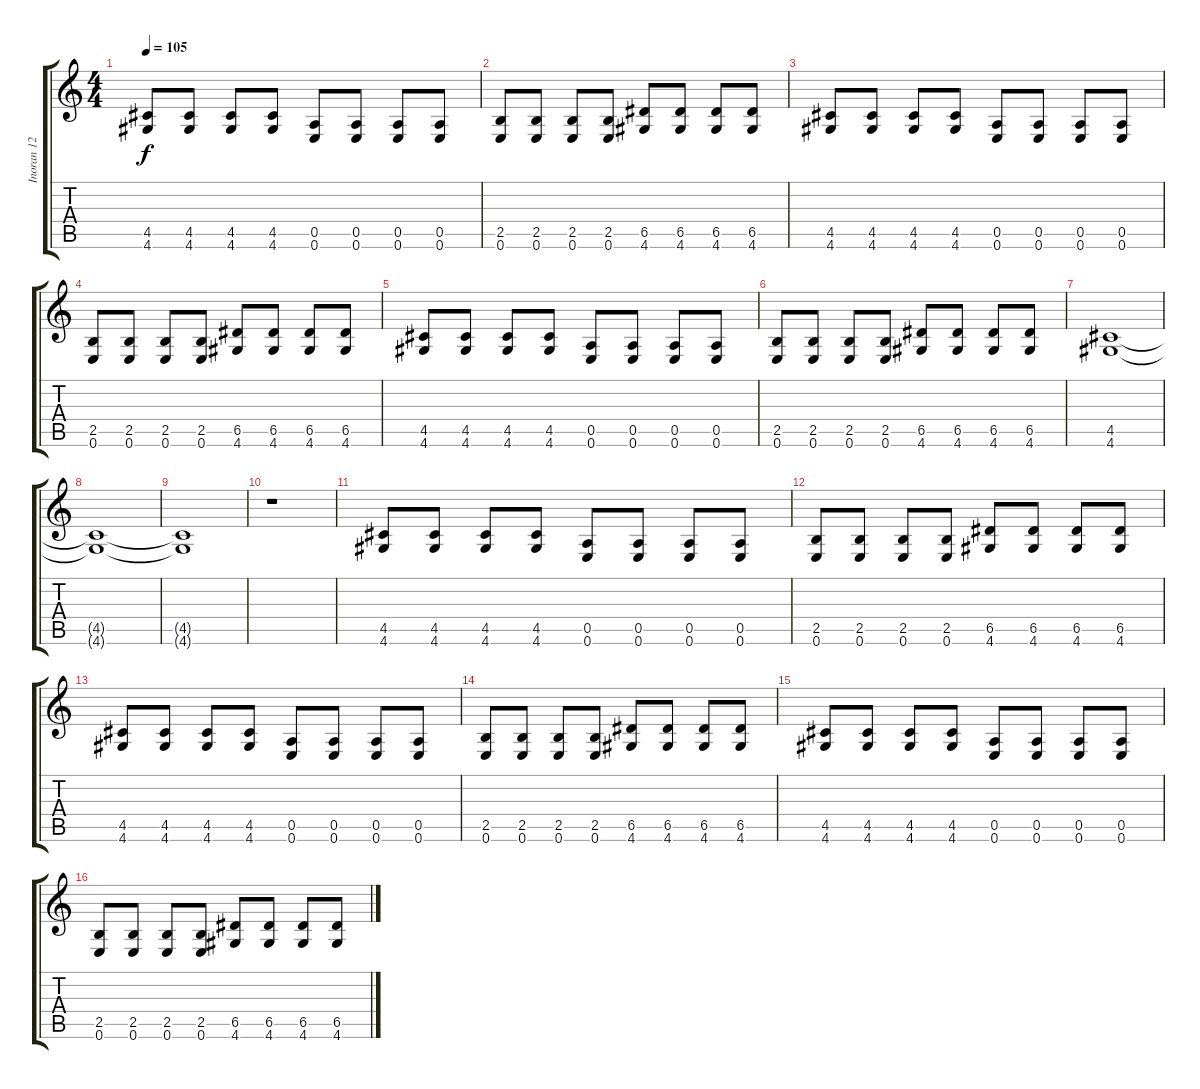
\track ("Inoran 12 String" "Inoran 12 ") {instrument distortionguitar}
\staff {score tabs}
\tuning (E4 B3 G3 D3 A2 E2) {hide}
\ts (4 4)
\tempo 105
\clef g2
\ks c
(4.5 4.6).8{dy f} (4.5 4.6).8 (4.5 4.6).8 (4.5 4.6).8 (0.5 0.6).8 (0.5 0.6).8 (0.5 0.6).8 (0.5 0.6).8 |
(2.5 0.6).8 (2.5 0.6).8 (2.5 0.6).8 (2.5 0.6).8 (6.5 4.6).8 (6.5 4.6).8 (6.5 4.6).8 (6.5 4.6).8 |
(4.5 4.6).8 (4.5 4.6).8 (4.5 4.6).8 (4.5 4.6).8 (0.5 0.6).8 (0.5 0.6).8 (0.5 0.6).8 (0.5 0.6).8 |
(2.5 0.6).8 (2.5 0.6).8 (2.5 0.6).8 (2.5 0.6).8 (6.5 4.6).8 (6.5 4.6).8 (6.5 4.6).8 (6.5 4.6).8 |
(4.5 4.6).8 (4.5 4.6).8 (4.5 4.6).8 (4.5 4.6).8 (0.5 0.6).8 (0.5 0.6).8 (0.5 0.6).8 (0.5 0.6).8 |
(2.5 0.6).8 (2.5 0.6).8 (2.5 0.6).8 (2.5 0.6).8 (6.5 4.6).8 (6.5 4.6).8 (6.5 4.6).8 (6.5 4.6).8 |
(4.5 4.6).1 |
(4.5{t} 4.6{t}).1 |
(4.5{t} 4.6{t}).1 |
r.1 |
(4.5 4.6).8 (4.5 4.6).8 (4.5 4.6).8 (4.5 4.6).8 (0.5 0.6).8 (0.5 0.6).8 (0.5 0.6).8 (0.5 0.6).8 |
(2.5 0.6).8 (2.5 0.6).8 (2.5 0.6).8 (2.5 0.6).8 (6.5 4.6).8 (6.5 4.6).8 (6.5 4.6).8 (6.5 4.6).8 |
(4.5 4.6).8 (4.5 4.6).8 (4.5 4.6).8 (4.5 4.6).8 (0.5 0.6).8 (0.5 0.6).8 (0.5 0.6).8 (0.5 0.6).8 |
(2.5 0.6).8 (2.5 0.6).8 (2.5 0.6).8 (2.5 0.6).8 (6.5 4.6).8 (6.5 4.6).8 (6.5 4.6).8 (6.5 4.6).8 |
(4.5 4.6).8 (4.5 4.6).8 (4.5 4.6).8 (4.5 4.6).8 (0.5 0.6).8 (0.5 0.6).8 (0.5 0.6).8 (0.5 0.6).8 |
(2.5 0.6).8 (2.5 0.6).8 (2.5 0.6).8 (2.5 0.6).8 (6.5 4.6).8 (6.5 4.6).8 (6.5 4.6).8 (6.5 4.6).8
